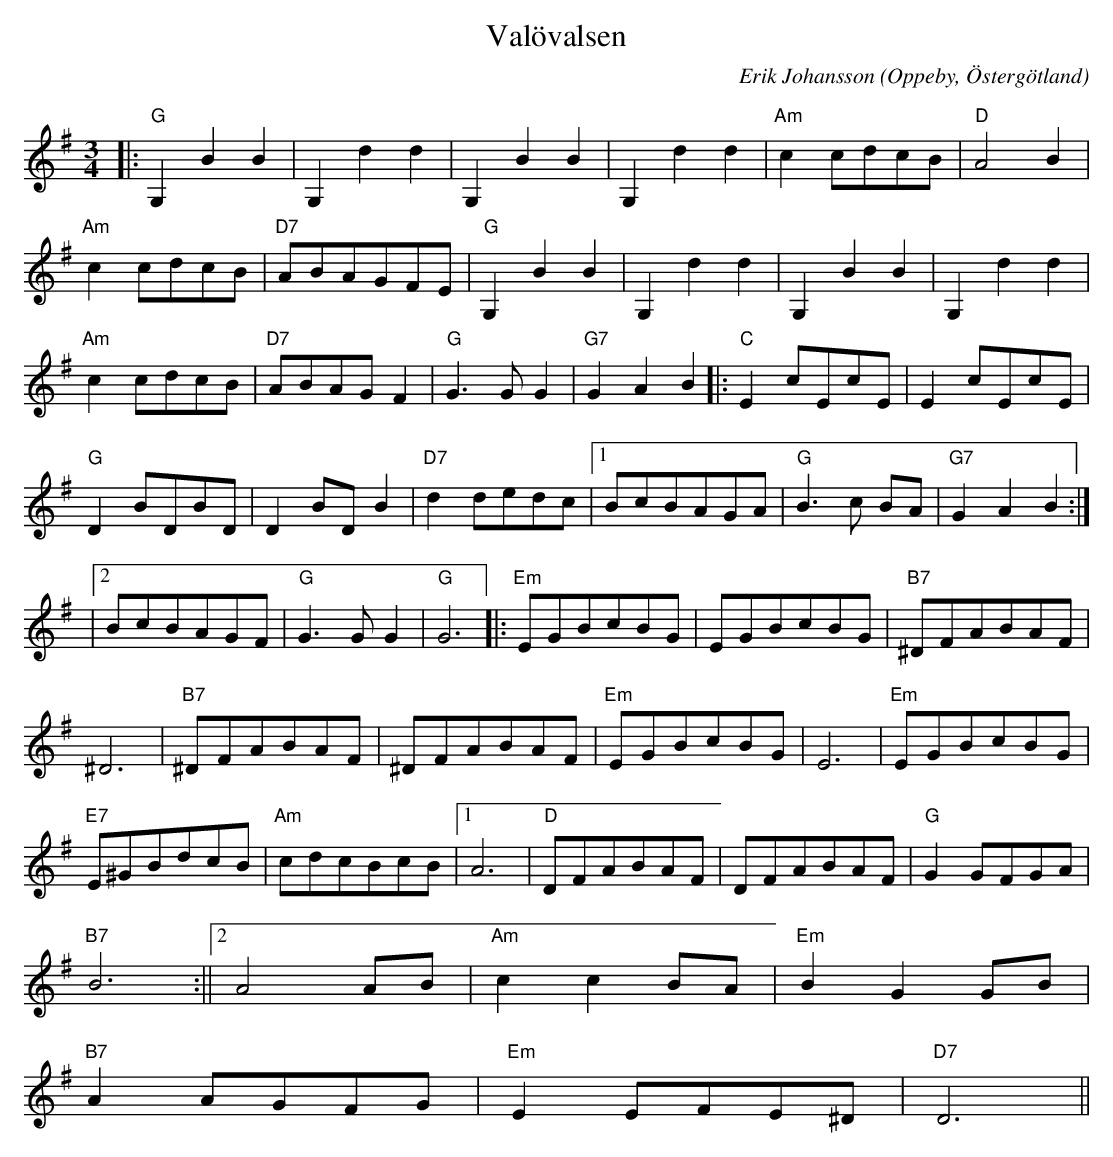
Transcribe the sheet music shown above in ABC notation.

X:1
T:Valövalsen
C:Erik Johansson
O:Oppeby, Östergötland
Q:140
M:3/4
L:1/8
K:G
|:"G"G,2B2B2|G,2d2d2 |G,2B2B2|G,2d2d2 |"Am" c2 cdcB| "D" A4 B2 |
 "Am" c2 cdcB |"D7" ABAGFE |"G"G,2B2B2|G,2d2d2 |G,2B2B2|G,2d2d2 |
"Am" c2 cdcB| "D7" ABAGF2 | "G" G3 G G2 |"G7" G2A2B2||:"C"E2 cEcE |E2 cEcE|
"G" D2 BDBD |D2 BD B2 |"D7"d2 dedc|1 BcBAGA|"G"B3 c BA|"G7" G2A2B2:|
|2 BcBAGF|"G" G3 G G2| "G" G6 ||:"Em" EGBcBG |EGBcBG |"B7"^DFABAF |
^D6 |"B7"^DFABAF |^DFABAF |"Em" EGBcBG |E6 |"Em" EGBcBG |
"E7"E^GBdcB |"Am"cdcBcB |1 A6 |"D" DFABAF |DFABAF | "G" G2 GFGA |
"B7" B6 :||2 A4 AB |"Am" c2 c2 BA |"Em" B2 G2 GB |
 "B7" A2 AGFG |"Em" E2 EFE^D |"D7" D6 ||
